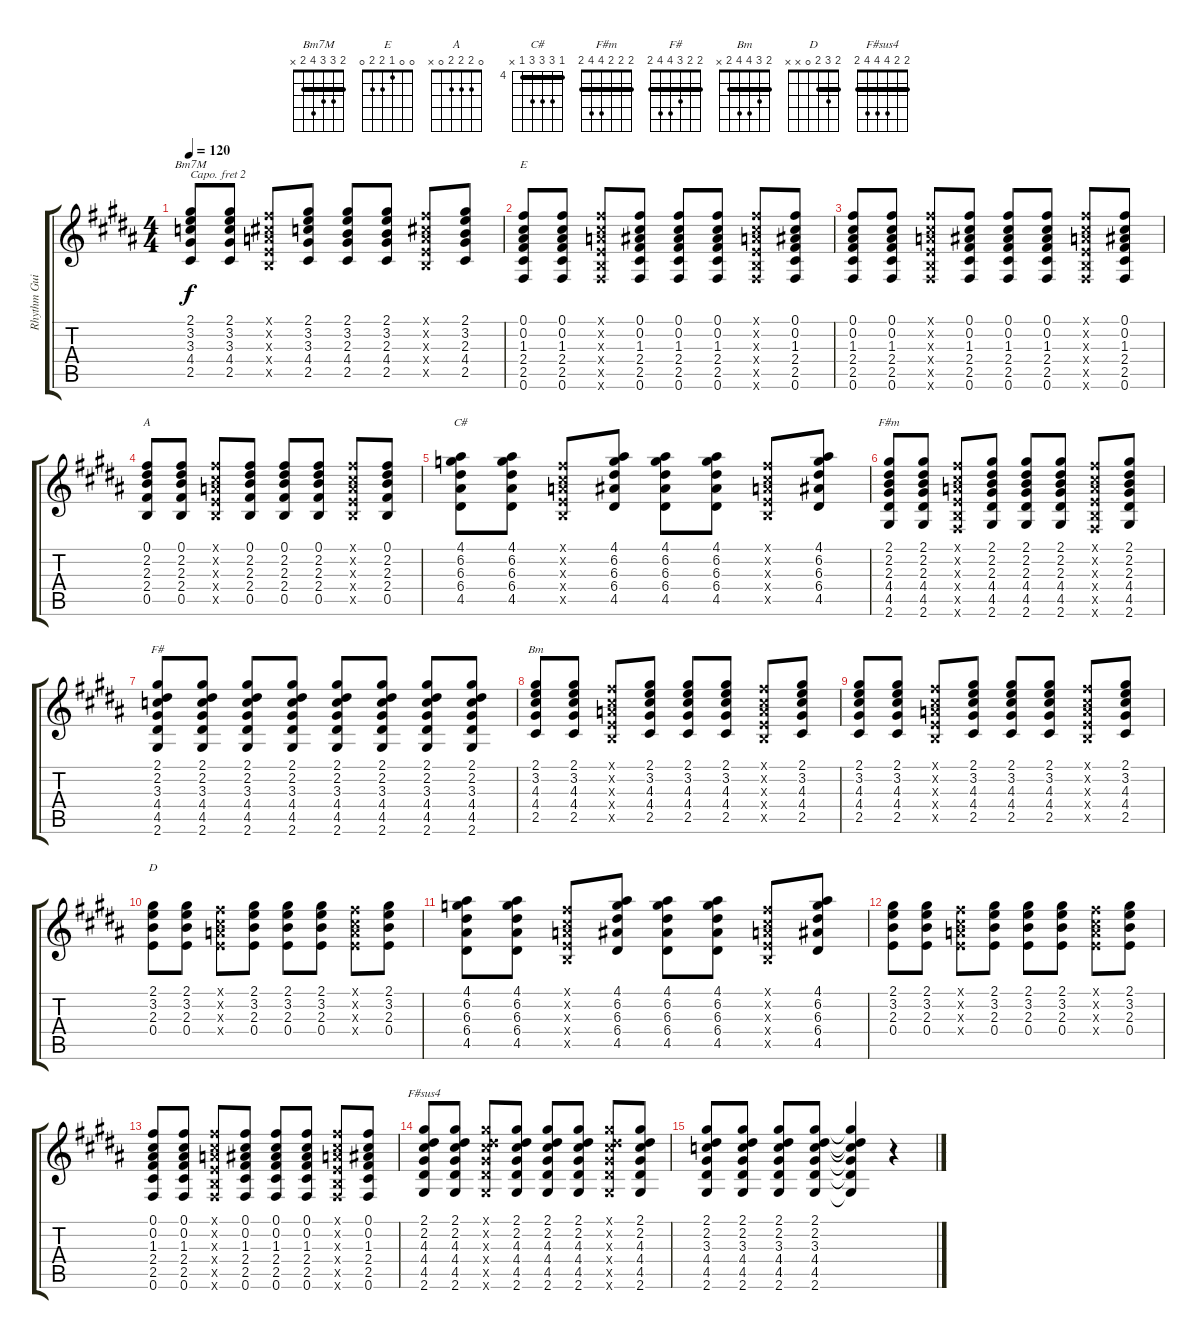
\track ("Rhythm Guitar - Oh Won Bin" "Rhythm Gui") {instrument electricguitarclean}
\staff {score tabs}
\capo 2
\tuning (E4 B3 G3 D3 A2 E2) {hide}
\chord ("Bm7M" 2 3 3 4 2 x) {barre 2}
\chord ("E" 0 0 1 2 2 0)
\chord ("A" 0 2 2 2 0 x)
\chord ("C#" 4 6 6 6 4 x) {firstfret 4 barre 4}
\chord ("F#m" 2 2 2 4 4 2) {barre 2}
\chord ("F#" 2 2 3 4 4 2) {barre 2}
\chord ("Bm" 2 3 4 4 2 x) {barre 2}
\chord ("D" 2 3 2 0 x x) {barre 2}
\chord ("F#sus4" 2 2 4 4 4 2) {barre 2}
\ts (4 4)
\tempo 120
\clef g2
\ks g#minor
(2.1 3.2 3.3 4.4 2.5).8{ch "Bm7M" dy f} (2.1 3.2 3.3 4.4 2.5).8 (0.1{x} 0.2{x} 0.3{x} 0.4{x} 0.5{x}).8 (2.1 3.2 3.3 4.4 2.5).8 (2.1 3.2 2.3 4.4 2.5).8 (2.1 3.2 2.3 4.4 2.5).8 (0.1{x} 0.2{x} 0.3{x} 0.4{x} 0.5{x}).8 (2.1 3.2 2.3 4.4 2.5).8 |
(0.1 0.2 1.3 2.4 2.5 0.6).8{ch "E"} (0.1 0.2 1.3 2.4 2.5 0.6).8 (0.1{x} 0.2{x} 0.3{x} 0.4{x} 0.5{x} 0.6{x}).8 (0.1 0.2 1.3 2.4 2.5 0.6).8 (0.1 0.2 1.3 2.4 2.5 0.6).8 (0.1 0.2 1.3 2.4 2.5 0.6).8 (0.1{x} 0.2{x} 0.3{x} 0.4{x} 0.5{x} 0.6{x}).8 (0.1 0.2 1.3 2.4 2.5 0.6).8 |
(0.1 0.2 1.3 2.4 2.5 0.6).8 (0.1 0.2 1.3 2.4 2.5 0.6).8 (0.1{x} 0.2{x} 0.3{x} 0.4{x} 0.5{x} 0.6{x}).8 (0.1 0.2 1.3 2.4 2.5 0.6).8 (0.1 0.2 1.3 2.4 2.5 0.6).8 (0.1 0.2 1.3 2.4 2.5 0.6).8 (0.1{x} 0.2{x} 0.3{x} 0.4{x} 0.5{x} 0.6{x}).8 (0.1 0.2 1.3 2.4 2.5 0.6).8 |
(0.1 2.2 2.3 2.4 0.5).8{ch "A"} (0.1 2.2 2.3 2.4 0.5).8 (0.1{x} 0.2{x} 0.3{x} 0.4{x} 0.5{x}).8 (0.1 2.2 2.3 2.4 0.5).8 (0.1 2.2 2.3 2.4 0.5).8 (0.1 2.2 2.3 2.4 0.5).8 (0.1{x} 0.2{x} 0.3{x} 0.4{x} 0.5{x}).8 (0.1 2.2 2.3 2.4 0.5).8 |
(4.1 6.2 6.3 6.4 4.5).8{ch "C#"} (4.1 6.2 6.3 6.4 4.5).8 (0.1{x} 0.2{x} 0.3{x} 0.4{x} 0.5{x}).8 (4.1 6.2 6.3 6.4 4.5).8 (4.1 6.2 6.3 6.4 4.5).8 (4.1 6.2 6.3 6.4 4.5).8 (0.1{x} 0.2{x} 0.3{x} 0.4{x} 0.5{x}).8 (4.1 6.2 6.3 6.4 4.5).8 |
(2.1 2.2 2.3 4.4 4.5 2.6).8{ch "F#m"} (2.1 2.2 2.3 4.4 4.5 2.6).8 (0.1{x} 0.2{x} 0.3{x} 0.4{x} 0.5{x} 0.6{x}).8 (2.1 2.2 2.3 4.4 4.5 2.6).8 (2.1 2.2 2.3 4.4 4.5 2.6).8 (2.1 2.2 2.3 4.4 4.5 2.6).8 (0.1{x} 0.2{x} 0.3{x} 0.4{x} 0.5{x} 0.6{x}).8 (2.1 2.2 2.3 4.4 4.5 2.6).8 |
(2.1 2.2 3.3 4.4 4.5 2.6).8{ch "F#"} (2.1 2.2 3.3 4.4 4.5 2.6).8 (2.1 2.2 3.3 4.4 4.5 2.6).8 (2.1 2.2 3.3 4.4 4.5 2.6).8 (2.1 2.2 3.3 4.4 4.5 2.6).8 (2.1 2.2 3.3 4.4 4.5 2.6).8 (2.1 2.2 3.3 4.4 4.5 2.6).8 (2.1 2.2 3.3 4.4 4.5 2.6).8 |
(2.1 3.2 4.3 4.4 2.5).8{ch "Bm"} (2.1 3.2 4.3 4.4 2.5).8 (0.1{x} 0.2{x} 0.3{x} 0.4{x} 0.5{x}).8 (2.1 3.2 4.3 4.4 2.5).8 (2.1 3.2 4.3 4.4 2.5).8 (2.1 3.2 4.3 4.4 2.5).8 (0.1{x} 0.2{x} 0.3{x} 0.4{x} 0.5{x}).8 (2.1 3.2 4.3 4.4 2.5).8 |
(2.1 3.2 4.3 4.4 2.5).8 (2.1 3.2 4.3 4.4 2.5).8 (0.1{x} 0.2{x} 0.3{x} 0.4{x} 0.5{x}).8 (2.1 3.2 4.3 4.4 2.5).8 (2.1 3.2 4.3 4.4 2.5).8 (2.1 3.2 4.3 4.4 2.5).8 (0.1{x} 0.2{x} 0.3{x} 0.4{x} 0.5{x}).8 (2.1 3.2 4.3 4.4 2.5).8 |
(2.1 3.2 2.3 0.4).8{ch "D"} (2.1 3.2 2.3 0.4).8 (0.1{x} 0.2{x} 0.3{x} 0.4{x}).8 (2.1 3.2 2.3 0.4).8 (2.1 3.2 2.3 0.4).8 (2.1 3.2 2.3 0.4).8 (0.1{x} 0.2{x} 0.3{x} 0.4{x}).8 (2.1 3.2 2.3 0.4).8 |
(4.1 6.2 6.3 6.4 4.5).8 (4.1 6.2 6.3 6.4 4.5).8 (0.1{x} 0.2{x} 0.3{x} 0.4{x} 0.5{x}).8 (4.1 6.2 6.3 6.4 4.5).8 (4.1 6.2 6.3 6.4 4.5).8 (4.1 6.2 6.3 6.4 4.5).8 (0.1{x} 0.2{x} 0.3{x} 0.4{x} 0.5{x}).8 (4.1 6.2 6.3 6.4 4.5).8 |
(2.1 3.2 2.3 0.4).8 (2.1 3.2 2.3 0.4).8 (0.1{x} 0.2{x} 0.3{x} 0.4{x}).8 (2.1 3.2 2.3 0.4).8 (2.1 3.2 2.3 0.4).8 (2.1 3.2 2.3 0.4).8 (0.1{x} 0.2{x} 0.3{x} 0.4{x}).8 (2.1 3.2 2.3 0.4).8 |
(0.1 0.2 1.3 2.4 2.5 0.6).8 (0.1 0.2 1.3 2.4 2.5 0.6).8 (0.1{x} 0.2{x} 0.3{x} 0.4{x} 0.5{x} 0.6{x}).8 (0.1 0.2 1.3 2.4 2.5 0.6).8 (0.1 0.2 1.3 2.4 2.5 0.6).8 (0.1 0.2 1.3 2.4 2.5 0.6).8 (0.1{x} 0.2{x} 0.3{x} 0.4{x} 0.5{x} 0.6{x}).8 (0.1 0.2 1.3 2.4 2.5 0.6).8 |
(2.1 2.2 4.3 4.4 4.5 2.6).8{ch "F#sus4"} (2.1 2.2 4.3 4.4 4.5 2.6).8 (2.1{x} 2.2{x} 4.3{x} 4.4{x} 4.5{x} 2.6{x}).8 (2.1 2.2 4.3 4.4 4.5 2.6).8 (2.1 2.2 4.3 4.4 4.5 2.6).8 (2.1 2.2 4.3 4.4 4.5 2.6).8 (2.1{x} 2.2{x} 4.3{x} 4.4{x} 4.5{x} 2.6{x}).8 (2.1 2.2 4.3 4.4 4.5 2.6).8 |
(2.1 2.2 3.3 4.4 4.5 2.6).8 (2.1 2.2 3.3 4.4 4.5 2.6).8 (2.1 2.2 3.3 4.4 4.5 2.6).8 (2.1 2.2 3.3 4.4 4.5 2.6).8 (2.1{t} 2.2{t} 3.3{t} 4.4{t} 4.5{t} 2.6{t}).4 r.4
